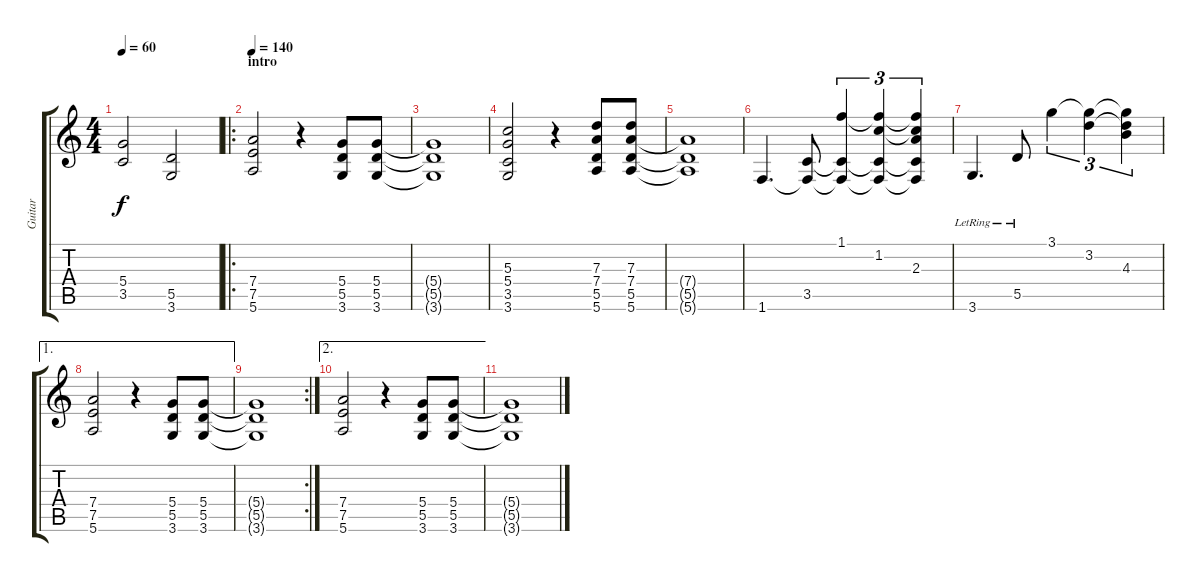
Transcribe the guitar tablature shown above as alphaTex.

\track ("Guitar" "Guitar") {instrument distortionguitar}
\staff {score tabs}
\tuning (E4 B3 G3 D3 A2 E2) {hide}
\ts (4 4)
\tempo 60
\clef g2
\ks c
(5.4 3.5).2{dy f} (5.5 3.6).2 |
\ro
\section ("" "intro")
\tempo 140
(7.4 7.5 5.6).2 r.4 (5.4 5.5 3.6).8 (5.4 5.5 3.6).8 |
(5.4{t} 5.5{t} 3.6{t}).1 |
(5.3 5.4 3.5 3.6).2 r.4 (7.3 7.4 5.5 5.6).8 (7.3 7.4 5.5 5.6).8 |
(7.4{t} 5.5{t} 5.6{t}).1 |
1.6.4{d} (3.5 1.6{t}).8 (1.1 3.5{t} 1.6{t}).4{tu (3 2)} (1.1{t} 1.2 3.5{t} 1.6{t}).4{tu (3 2)} (1.1{t} 1.2{t} 2.3 3.5{t} 1.6{t}).4{tu (3 2)} |
3.6{lr}.4{d} 5.5{lr}.8 3.1.4{tu (3 2)} (3.1{t} 3.2).4{tu (3 2)} (3.1{t} 3.2{t} 4.3).4{tu (3 2)} |
\ae 1
(7.4 7.5 5.6).2 r.4 (5.4 5.5 3.6).8 (5.4 5.5 3.6).8 |
\rc 2
(5.4{t} 5.5{t} 3.6{t}).1 |
\ae 2
(7.4 7.5 5.6).2 r.4 (5.4 5.5 3.6).8 (5.4 5.5 3.6).8 |
(5.4{t} 5.5{t} 3.6{t}).1
